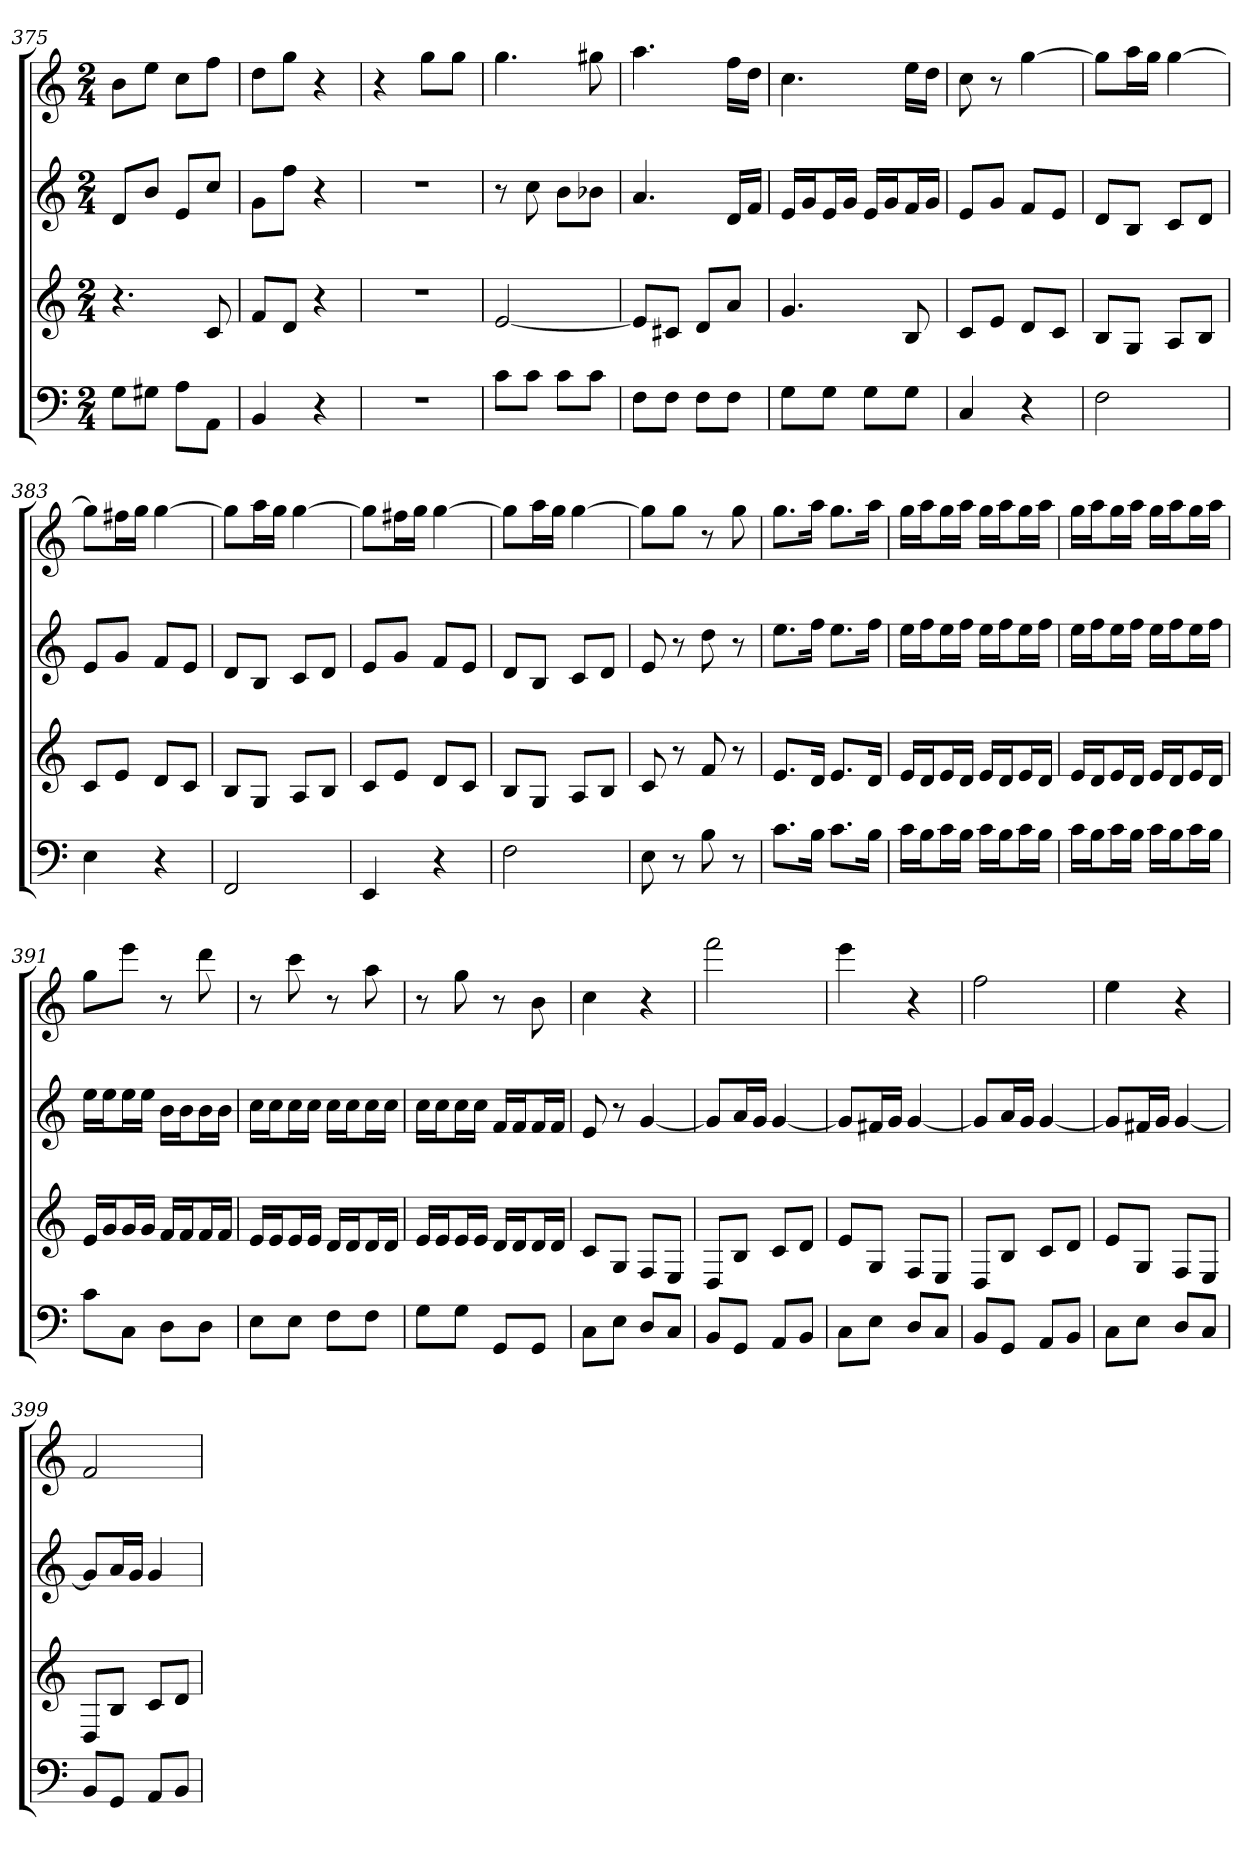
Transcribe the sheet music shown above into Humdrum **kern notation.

**kern	**kern	**kern	**kern
*part4	*part3	*part2	*part1
*staff4	*staff3	*staff2	*staff1
*k[]	*k[]	*k[]	*k[]
*C:	*C:	*C:	*C:
*M2/4	*M2/4	*M2/4	*M2/4
=375	=375	=375	=375
8GL	4.r	8dL	8bL
8G#XJ	.	8bJ	8eeJ
8AL	.	8eL	8ccL
8AAJ	8c	8ccJ	8ffJ
=376	=376	=376	=376
4BB	8fL	8gL	8ddL
.	8dJ	8ffJ	8ggJ
4r	4r	4r	4r
=377	=377	=377	=377
2r	2r	2r	4r
.	.	.	8ggL
.	.	.	8ggJ
=378	=378	=378	=378
8cL	[2e	8r	4.gg
8cJ	.	8cc	.
8cL	.	8bL	.
8cJ	.	8b-XJ	8gg#X
=379	=379	=379	=379
8FL	8eL]	4.a	4.aa
8FJ	8c#XJ	.	.
8FL	8dL	.	.
8FJ	8aJ	16dLL	16ffLL
.	.	16fJJ	16ddJJ
=380	=380	=380	=380
8GL	4.g	16eLL	4.cc
.	.	16gJ	.
8GJ	.	16eL	.
.	.	16gJJ	.
8GL	.	16eLL	.
.	.	16gJ	.
8GJ	8B	16fL	16eeLL
.	.	16gJJ	16ddJJ
=381	=381	=381	=381
4C	8cL	8eL	8cc
.	8eJ	8gJ	8r
4r	8dL	8fL	[4gg
.	8cJ	8eJ	.
=382	=382	=382	=382
2F	8BL	8dL	8ggL]
.	8GJ	8BJ	16aaL
.	.	.	16ggJJ
.	8AL	8cL	[4gg
.	8BJ	8dJ	.
=383	=383	=383	=383
4E	8cL	8eL	8ggL]
.	8eJ	8gJ	16ff#XL
.	.	.	16ggJJ
4r	8dL	8fL	[4gg
.	8cJ	8eJ	.
=384	=384	=384	=384
2FF	8BL	8dL	8ggL]
.	8GJ	8BJ	16aaL
.	.	.	16ggJJ
.	8AL	8cL	[4gg
.	8BJ	8dJ	.
=385	=385	=385	=385
4EE	8cL	8eL	8ggL]
.	8eJ	8gJ	16ff#XL
.	.	.	16ggJJ
4r	8dL	8fL	[4gg
.	8cJ	8eJ	.
=386	=386	=386	=386
2F	8BL	8dL	8ggL]
.	8GJ	8BJ	16aaL
.	.	.	16ggJJ
.	8AL	8cL	[4gg
.	8BJ	8dJ	.
=387	=387	=387	=387
8E	8c	8e	8ggL]
8r	8r	8r	8ggJ
8B	8f	8dd	8r
8r	8r	8r	8gg
=388	=388	=388	=388
8.cL	8.eL	8.eeL	8.ggL
16BJk	16dJk	16ffJk	16aaJk
8.cL	8.eL	8.eeL	8.ggL
16BJk	16dJk	16ffJk	16aaJk
=389	=389	=389	=389
16cLL	16eLL	16eeLL	16ggLL
16BJ	16dJ	16ffJ	16aaJ
16cL	16eL	16eeL	16ggL
16BJJ	16dJJ	16ffJJ	16aaJJ
16cLL	16eLL	16eeLL	16ggLL
16BJ	16dJ	16ffJ	16aaJ
16cL	16eL	16eeL	16ggL
16BJJ	16dJJ	16ffJJ	16aaJJ
=390	=390	=390	=390
16cLL	16eLL	16eeLL	16ggLL
16BJ	16dJ	16ffJ	16aaJ
16cL	16eL	16eeL	16ggL
16BJJ	16dJJ	16ffJJ	16aaJJ
16cLL	16eLL	16eeLL	16ggLL
16BJ	16dJ	16ffJ	16aaJ
16cL	16eL	16eeL	16ggL
16BJJ	16dJJ	16ffJJ	16aaJJ
=391	=391	=391	=391
8cL	16eLL	16eeLL	8ggL
.	16gJ	16eeJ	.
8CJ	16gL	16eeL	8eeeJ
.	16gJJ	16eeJJ	.
8DL	16fLL	16bLL	8r
.	16fJ	16bJ	.
8DJ	16fL	16bL	8ddd
.	16fJJ	16bJJ	.
=392	=392	=392	=392
8EL	16eLL	16ccLL	8r
.	16eJ	16ccJ	.
8EJ	16eL	16ccL	8ccc
.	16eJJ	16ccJJ	.
8FL	16dLL	16ccLL	8r
.	16dJ	16ccJ	.
8FJ	16dL	16ccL	8aa
.	16dJJ	16ccJJ	.
=393	=393	=393	=393
8GL	16eLL	16ccLL	8r
.	16eJ	16ccJ	.
8GJ	16eL	16ccL	8gg
.	16eJJ	16ccJJ	.
8GGL	16dLL	16fLL	8r
.	16dJ	16fJ	.
8GGJ	16dL	16fL	8b
.	16dJJ	16fJJ	.
=394	=394	=394	=394
8CL	8cL	8e	4cc
8EJ	8GJ	8r	.
8DL	8FL	[4g	4r
8CJ	8EJ	.	.
=395	=395	=395	=395
8BBL	8DL	8gL]	2fff
8GGJ	8BJ	16aL	.
.	.	16gJJ	.
8AAL	8cL	[4g	.
8BBJ	8dJ	.	.
=396	=396	=396	=396
8CL	8eL	8gL]	4eee
8EJ	8GJ	16f#XL	.
.	.	16gJJ	.
8DL	8FL	[4g	4r
8CJ	8EJ	.	.
=397	=397	=397	=397
8BBL	8DL	8gL]	2ff
8GGJ	8BJ	16aL	.
.	.	16gJJ	.
8AAL	8cL	[4g	.
8BBJ	8dJ	.	.
=398	=398	=398	=398
8CL	8eL	8gL]	4ee
8EJ	8GJ	16f#XL	.
.	.	16gJJ	.
8DL	8FL	[4g	4r
8CJ	8EJ	.	.
=399	=399	=399	=399
8BBL	8DL	8gL]	2f
8GGJ	8BJ	16aL	.
.	.	16gJJ	.
8AAL	8cL	4g	.
8BBJ	8dJ	.	.
=	=	=	=
*-	*-	*-	*-
